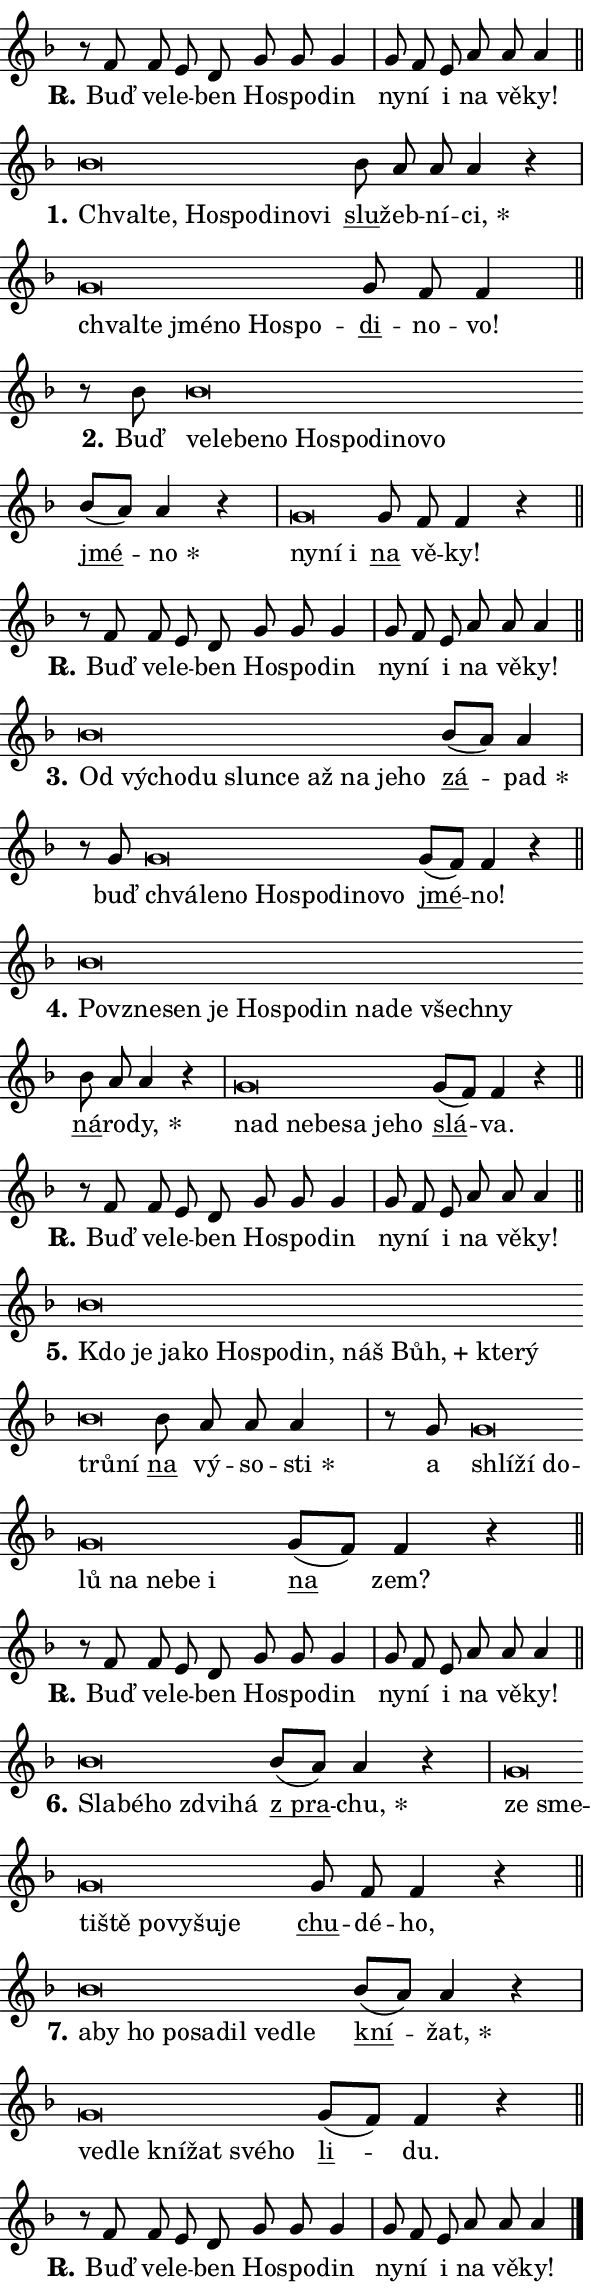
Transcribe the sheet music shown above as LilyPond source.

\version "2.24.0"
\header { tagline = "" }
\paper {
  indent = 0\cm
  top-margin = 0\cm
  right-margin = 0.13\cm % to fit lyric hyphens
  bottom-margin = 0\cm
  left-margin = 0\cm
  paper-width = 10\cm
  page-breaking = #ly:one-page-breaking
  system-system-spacing.basic-distance = #11
  score-system-spacing.basic-distance = #11
  ragged-last = ##f
}


%% Author: Thomas Morley
%% https://lists.gnu.org/archive/html/lilypond-user/2020-05/msg00002.html
#(define (line-position grob)
"Returns position of @var[grob} in current system:
   @code{'start}, if at first time-step
   @code{'end}, if at last time-step
   @code{'middle} otherwise
"
  (let* ((col (ly:item-get-column grob))
         (ln (ly:grob-object col 'left-neighbor))
         (rn (ly:grob-object col 'right-neighbor))
         (col-to-check-left (if (ly:grob? ln) ln col))
         (col-to-check-right (if (ly:grob? rn) rn col))
         (break-dir-left
           (and
             (ly:grob-property col-to-check-left 'non-musical #f)
             (ly:item-break-dir col-to-check-left)))
         (break-dir-right
           (and
             (ly:grob-property col-to-check-right 'non-musical #f)
             (ly:item-break-dir col-to-check-right))))
        (cond ((eqv? 1 break-dir-left) 'start)
              ((eqv? -1 break-dir-right) 'end)
              (else 'middle))))

#(define (tranparent-at-line-position vctor)
  (lambda (grob)
  "Relying on @code{line-position} select the relevant enry from @var{vctor}.
Used to determine transparency,"
    (case (line-position grob)
      ((end) (not (vector-ref vctor 0)))
      ((middle) (not (vector-ref vctor 1)))
      ((start) (not (vector-ref vctor 2))))))

noteHeadBreakVisibility =
#(define-music-function (break-visibility)(vector?)
"Makes @code{NoteHead}s transparent relying on @var{break-visibility}"
#{
  \override NoteHead.transparent =
    #(tranparent-at-line-position break-visibility)
#})

#(define delete-ledgers-for-transparent-note-heads
  (lambda (grob)
    "Reads whether a @code{NoteHead} is transparent.
If so this @code{NoteHead} is removed from @code{'note-heads} from
@var{grob}, which is supposed to be @code{LedgerLineSpanner}.
As a result ledgers are not printed for this @code{NoteHead}"
    (let* ((nhds-array (ly:grob-object grob 'note-heads))
           (nhds-list
             (if (ly:grob-array? nhds-array)
                 (ly:grob-array->list nhds-array)
                 '()))
           ;; Relies on the transparent-property being done before
           ;; Staff.LedgerLineSpanner.after-line-breaking is executed.
           ;; This is fragile ...
           (to-keep
             (remove
               (lambda (nhd)
                 (ly:grob-property nhd 'transparent #f))
               nhds-list)))
      ;; TODO find a better method to iterate over grob-arrays, similiar
      ;; to filter/remove etc for lists
      ;; For now rebuilt from scratch
      (set! (ly:grob-object grob 'note-heads)  '())
      (for-each
        (lambda (nhd)
          (ly:pointer-group-interface::add-grob grob 'note-heads nhd))
        to-keep))))

squashNotes = {
  \override NoteHead.X-extent = #'(-0.2 . 0.2)
  \override NoteHead.Y-extent = #'(-0.75 . 0)
  \override NoteHead.stencil =
    #(lambda (grob)
       (let ((pos (ly:grob-property grob 'staff-position)))
         (begin
           (if (< pos -7) (display "ERROR: Lower brevis then expected\n") (display ""))
           (if (<= pos -6) ly:text-interface::print ly:note-head::print))))
}
unSquashNotes = {
  \revert NoteHead.X-extent
  \revert NoteHead.Y-extent
  \revert NoteHead.stencil
}

hideNotes = \noteHeadBreakVisibility #begin-of-line-visible
unHideNotes = \noteHeadBreakVisibility #all-visible

% work-around for resetting accidentals
% https://lilypond.org/doc/v2.23/Documentation/notation/displaying-rhythms#unmetered-music
cadenzaMeasure = {
  \cadenzaOff
  \partial 1024 s1024
  \cadenzaOn
}

#(define-markup-command (accent layout props text) (markup?)
  "Underline accented syllable"
  (interpret-markup layout props
    #{\markup \override #'(offset . 4.3) \underline { #text }#}))

responsum = \markup \concat {
  "R" \hspace #-1.05 \path #0.1 #'((moveto 0 0.07) (lineto 0.9 0.8)) \hspace #0.05 "."
}

spaceSize = #0.6828661417322834 % exact space size for TeX Gyre Schola

\layout {
  \context {
    \Staff
    \remove "Time_signature_engraver"
    \override LedgerLineSpanner.after-line-breaking = #delete-ledgers-for-transparent-note-heads
  }
  \context {
    \Lyrics {
      \override LyricSpace.minimum-distance = \spaceSize
      \override LyricText.font-name = #"TeX Gyre Schola"
      \override LyricText.font-size = 1
      \override StanzaNumber.font-name = #"TeX Gyre Schola Bold"
      \override StanzaNumber.font-size = 1
    }
  }
  \context {
    \Score 
    \override NoteHead.text =
      #(lambda (grob) 
        (let ((pos (ly:grob-property grob 'staff-position)))
          #{\markup {
            \combine
              \halign #-0.55 \raise #(if (= pos -6) 0 0.5) \override #'(thickness . 2) \draw-line #'(3.2 . 0)
              \musicglyph "noteheads.sM1"
          }#}))
  }
}

% magnetic-lyrics.ily
%
%   written by
%     Jean Abou Samra <jean@abou-samra.fr>
%     Werner Lemberg <wl@gnu.org>
%
%   adapted by
%     Jiri Hon <jiri.hon@gmail.com>
%
% Version 2022-Apr-15

% https://www.mail-archive.com/lilypond-user@gnu.org/msg149350.html

#(define (Left_hyphen_pointer_engraver context)
   "Collect syllable-hyphen-syllable occurrences in lyrics and store
them in properties.  This engraver only looks to the left.  For
example, if the lyrics input is @code{foo -- bar}, it does the
following.

@itemize @bullet
@item
Set the @code{text} property of the @code{LyricHyphen} grob between
@q{foo} and @q{bar} to @code{foo}.

@item
Set the @code{left-hyphen} property of the @code{LyricText} grob with
text @q{foo} to the @code{LyricHyphen} grob between @q{foo} and
@q{bar}.
@end itemize

Use this auxiliary engraver in combination with the
@code{lyric-@/text::@/apply-@/magnetic-@/offset!} hook."
   (let ((hyphen #f)
         (text #f))
     (make-engraver
      (acknowledgers
       ((lyric-syllable-interface engraver grob source-engraver)
        (set! text grob)))
      (end-acknowledgers
       ((lyric-hyphen-interface engraver grob source-engraver)
        ;(when (not (grob::has-interface grob 'lyric-space-interface))
          (set! hyphen grob)));)
      ((stop-translation-timestep engraver)
       (when (and text hyphen)
         (ly:grob-set-object! text 'left-hyphen hyphen))
       (set! text #f)
       (set! hyphen #f)))))

#(define (lyric-text::apply-magnetic-offset! grob)
   "If the space between two syllables is less than the value in
property @code{LyricText@/.details@/.squash-threshold}, move the right
syllable to the left so that it gets concatenated with the left
syllable.

Use this function as a hook for
@code{LyricText@/.after-@/line-@/breaking} if the
@code{Left_@/hyphen_@/pointer_@/engraver} is active."
   (let ((hyphen (ly:grob-object grob 'left-hyphen #f)))
     (when hyphen
       (let ((left-text (ly:spanner-bound hyphen LEFT)))
         (when (grob::has-interface left-text 'lyric-syllable-interface)
           (let* ((common (ly:grob-common-refpoint grob left-text X))
                  (this-x-ext (ly:grob-extent grob common X))
                  (left-x-ext
                   (begin
                     ;; Trigger magnetism for left-text.
                     (ly:grob-property left-text 'after-line-breaking)
                     (ly:grob-extent left-text common X)))
                  ;; `delta` is the gap width between two syllables.
                  (delta (- (interval-start this-x-ext)
                            (interval-end left-x-ext)))
                  (details (ly:grob-property grob 'details))
                  (threshold (assoc-get 'squash-threshold details 0.2)))
             (when (< delta threshold)
               (let* (;; We have to manipulate the input text so that
                      ;; ligatures crossing syllable boundaries are not
                      ;; disabled.  For languages based on the Latin
                      ;; script this is essentially a beautification.
                      ;; However, for non-Western scripts it can be a
                      ;; necessity.
                      (lt (ly:grob-property left-text 'text))
                      (rt (ly:grob-property grob 'text))
                      (is-space (grob::has-interface hyphen 'lyric-space-interface))
                      (space (if is-space " " ""))
                      (extra-delta (if is-space spaceSize 0))
                      ;; Append new syllable.
                      (ltrt-space (if (and (string? lt) (string? rt))
                                (string-append lt space rt)
                                (make-concat-markup (list lt space rt))))
                      ;; Right-align `ltrt` to the right side.
                      (ltrt-space-markup (grob-interpret-markup
                               grob
                               (make-translate-markup
                                (cons (interval-length this-x-ext) 0)
                                (make-right-align-markup ltrt-space)))))
                 (begin
                   ;; Don't print `left-text`.
                   (ly:grob-set-property! left-text 'stencil #f)
                   ;; Set text and stencil (which holds all collected
                   ;; syllables so far) and shift it to the left.
                   (ly:grob-set-property! grob 'text ltrt-space)
                   (ly:grob-set-property! grob 'stencil ltrt-space-markup)
                   (ly:grob-translate-axis! grob (- (- delta extra-delta)) X))))))))))


#(define (lyric-hyphen::displace-bounds-first grob)
   ;; Make very sure this callback isn't triggered too early.
   (let ((left (ly:spanner-bound grob LEFT))
         (right (ly:spanner-bound grob RIGHT)))
     (ly:grob-property left 'after-line-breaking)
     (ly:grob-property right 'after-line-breaking)
     (ly:lyric-hyphen::print grob)))

squashThreshold = #0.4

\layout {
  \context {
    \Lyrics
    \consists #Left_hyphen_pointer_engraver
    \override LyricText.after-line-breaking =
      #lyric-text::apply-magnetic-offset!
    \override LyricHyphen.stencil = #lyric-hyphen::displace-bounds-first
    \override LyricText.details.squash-threshold = \squashThreshold
    \override LyricHyphen.minimum-distance = 0
    \override LyricHyphen.minimum-length = \squashThreshold
  }
}

squashText = \override LyricText.details.squash-threshold = 9999
unSquashText = \override LyricText.details.squash-threshold = \squashThreshold

leftText = \override LyricText.self-alignment-X = #LEFT
unLeftText = \revert LyricText.self-alignment-X

starOffset = #(lambda (grob) 
                (let ((x_offset (ly:self-alignment-interface::aligned-on-x-parent grob)))
                  (if (= x_offset 0) 0 (+ x_offset 1.2))))

star = #(define-music-function (syllable)(string?)
"Append star separator at the end of a syllable"
#{
  \once \override LyricText.X-offset = #starOffset
  \lyricmode { \markup {
    #syllable
    \override #'((font-name . "TeX Gyre Schola Bold")) \hspace #0.2 \lower #0.65 \larger "*"
  } }
#})

starAccent = #(define-music-function (syllable)(string?)
"Append star separator at the end of a syllable and make accent"
#{
  \once \override LyricText.X-offset = #starOffset
  \lyricmode { \markup {
    \accent #syllable
    \override #'((font-name . "TeX Gyre Schola Bold")) \hspace #0.2 \lower #0.65 \larger "*"
  } }
#})

breath = #(define-music-function (syllable)(string?)
"Append breathing indicator at the end of a syllable"
#{
  \lyricmode { \markup { #syllable "+" } }
#})

optionalBreath = #(define-music-function (syllable)(string?)
"Append optional breathing indicator at the end of a syllable"
#{
  \lyricmode { \markup { #syllable "(+)" } }
#})


\score {
    <<
        \new Voice = "melody" { \cadenzaOn \key f \major \relative { r8 f' f e d g g g4 \cadenzaMeasure \bar "|" g8 f e a a a4 \cadenzaMeasure \bar "||" \break } }
        \new Lyrics \lyricsto "melody" { \lyricmode { \set stanza = \responsum
Buď ve -- le -- ben Ho -- spo -- din ny -- ní i na vě -- ky! } }
    >>
    \layout {}
}

\score {
    <<
        \new Voice = "melody" { \cadenzaOn \key f \major \relative { \squashNotes bes'\breve*1/16 \hideNotes \breve*1/16 \bar "" \breve*1/16 \bar "" \breve*1/16 \bar "" \breve*1/16 \bar "" \breve*1/16 \breve*1/16 \bar "" \unHideNotes \unSquashNotes \bar "" bes8 a a a4 r \cadenzaMeasure \bar "|" \squashNotes g\breve*1/16 \hideNotes \breve*1/16 \bar "" \breve*1/16 \bar "" \breve*1/16 \bar "" \breve*1/16 \breve*1/16 \bar "" \unHideNotes \unSquashNotes \bar "" g8 f f4 \cadenzaMeasure \bar "||" \break } }
        \new Lyrics \lyricsto "melody" { \lyricmode { \set stanza = "1."
\leftText Chval -- \squashText te, Ho -- spo -- di -- no -- vi \unLeftText \unSquashText \markup \accent slu -- žeb -- ní -- \star ci, \leftText chval -- \squashText te jmé -- no Ho -- spo -- \unLeftText \unSquashText \markup \accent di -- no -- vo! } }
    >>
    \layout {}
}

\score {
    <<
        \new Voice = "melody" { \cadenzaOn \key f \major \relative { r8 bes'8 \squashNotes bes\breve*1/16 \hideNotes \breve*1/16 \bar "" \breve*1/16 \bar "" \breve*1/16 \bar "" \breve*1/16 \bar "" \breve*1/16 \bar "" \breve*1/16 \bar "" \breve*1/16 \breve*1/16 \bar "" \unHideNotes \unSquashNotes \bar "" bes8[( a)] a4 r \cadenzaMeasure \bar "|" \squashNotes g\breve*1/16 \hideNotes \breve*1/16 \breve*1/16 \bar "" \unHideNotes \unSquashNotes \bar "" g8 f f4 r \cadenzaMeasure \bar "||" \break } }
        \new Lyrics \lyricsto "melody" { \lyricmode { \set stanza = "2."
Buď \leftText ve -- \squashText le -- be -- no Ho -- spo -- di -- no -- vo \unLeftText \unSquashText \markup \accent jmé -- \star no \leftText ny -- \squashText ní i \unLeftText \unSquashText \markup \accent na vě -- ky! } }
    >>
    \layout {}
}

\score {
    <<
        \new Voice = "melody" { \cadenzaOn \key f \major \relative { r8 f' f e d g g g4 \cadenzaMeasure \bar "|" g8 f e a a a4 \cadenzaMeasure \bar "||" \break } }
        \new Lyrics \lyricsto "melody" { \lyricmode { \set stanza = \responsum
Buď ve -- le -- ben Ho -- spo -- din ny -- ní i na vě -- ky! } }
    >>
    \layout {}
}

\score {
    <<
        \new Voice = "melody" { \cadenzaOn \key f \major \relative { \squashNotes bes'\breve*1/16 \hideNotes \breve*1/16 \bar "" \breve*1/16 \bar "" \breve*1/16 \bar "" \breve*1/16 \bar "" \breve*1/16 \bar "" \breve*1/16 \bar "" \breve*1/16 \bar "" \breve*1/16 \breve*1/16 \bar "" \unHideNotes \unSquashNotes \bar "" bes8[( a)] a4 \cadenzaMeasure \bar "|" r8 g8 \squashNotes g\breve*1/16 \hideNotes \breve*1/16 \bar "" \breve*1/16 \bar "" \breve*1/16 \bar "" \breve*1/16 \bar "" \breve*1/16 \bar "" \breve*1/16 \breve*1/16 \bar "" \unHideNotes \unSquashNotes \bar "" g8[( f)] f4 r \cadenzaMeasure \bar "||" \break } }
        \new Lyrics \lyricsto "melody" { \lyricmode { \set stanza = "3."
\leftText Od \squashText vý -- cho -- du slun -- ce až na je -- ho \unLeftText \unSquashText \markup \accent zá -- \star pad buď \leftText chvá -- \squashText le -- no Ho -- spo -- di -- no -- vo \unLeftText \unSquashText \markup \accent jmé -- no! } }
    >>
    \layout {}
}

\score {
    <<
        \new Voice = "melody" { \cadenzaOn \key f \major \relative { \squashNotes bes'\breve*1/16 \hideNotes \breve*1/16 \bar "" \breve*1/16 \bar "" \breve*1/16 \bar "" \breve*1/16 \bar "" \breve*1/16 \bar "" \breve*1/16 \bar "" \breve*1/16 \bar "" \breve*1/16 \bar "" \breve*1/16 \breve*1/16 \bar "" \unHideNotes \unSquashNotes \bar "" bes8 a a4 r \cadenzaMeasure \bar "|" \squashNotes g\breve*1/16 \hideNotes \breve*1/16 \bar "" \breve*1/16 \bar "" \breve*1/16 \bar "" \breve*1/16 \breve*1/16 \bar "" \unHideNotes \unSquashNotes \bar "" g8[( f)] f4 r \cadenzaMeasure \bar "||" \break } }
        \new Lyrics \lyricsto "melody" { \lyricmode { \set stanza = "4."
\leftText Po -- \squashText vzne -- sen je Ho -- spo -- din na -- de všech -- ny \unLeftText \unSquashText \markup \accent ná -- ro -- \star dy, \leftText nad \squashText ne -- be -- sa je -- ho \unLeftText \unSquashText \markup \accent slá -- va. } }
    >>
    \layout {}
}

\score {
    <<
        \new Voice = "melody" { \cadenzaOn \key f \major \relative { r8 f' f e d g g g4 \cadenzaMeasure \bar "|" g8 f e a a a4 \cadenzaMeasure \bar "||" \break } }
        \new Lyrics \lyricsto "melody" { \lyricmode { \set stanza = \responsum
Buď ve -- le -- ben Ho -- spo -- din ny -- ní i na vě -- ky! } }
    >>
    \layout {}
}

\score {
    <<
        \new Voice = "melody" { \cadenzaOn \key f \major \relative { \squashNotes bes'\breve*1/16 \hideNotes \breve*1/16 \bar "" \breve*1/16 \bar "" \breve*1/16 \bar "" \breve*1/16 \bar "" \breve*1/16 \bar "" \breve*1/16 \bar "" \breve*1/16 \bar "" \breve*1/16 \bar "" \breve*1/16 \bar "" \breve*1/16 \bar "" \breve*1/16 \breve*1/16 \bar "" \unHideNotes \unSquashNotes \bar "" bes8 a a a4 \cadenzaMeasure \bar "|" r8 g8 \squashNotes g\breve*1/16 \hideNotes \breve*1/16 \bar "" \breve*1/16 \bar "" \breve*1/16 \bar "" \breve*1/16 \bar "" \breve*1/16 \bar "" \breve*1/16 \breve*1/16 \bar "" \unHideNotes \unSquashNotes \bar "" g8[( f)] f4 r \cadenzaMeasure \bar "||" \break } }
        \new Lyrics \lyricsto "melody" { \lyricmode { \set stanza = "5."
\leftText Kdo \squashText je ja -- ko Ho -- spo -- din, náš \breath "Bůh," kte -- rý trů -- ní \unLeftText \unSquashText \markup \accent na vý -- so -- \star sti a \leftText shlí -- \squashText ží do -- lů na ne -- be i \unLeftText \unSquashText \markup \accent na zem? } }
    >>
    \layout {}
}

\score {
    <<
        \new Voice = "melody" { \cadenzaOn \key f \major \relative { r8 f' f e d g g g4 \cadenzaMeasure \bar "|" g8 f e a a a4 \cadenzaMeasure \bar "||" \break } }
        \new Lyrics \lyricsto "melody" { \lyricmode { \set stanza = \responsum
Buď ve -- le -- ben Ho -- spo -- din ny -- ní i na vě -- ky! } }
    >>
    \layout {}
}

\score {
    <<
        \new Voice = "melody" { \cadenzaOn \key f \major \relative { \squashNotes bes'\breve*1/16 \hideNotes \breve*1/16 \bar "" \breve*1/16 \bar "" \breve*1/16 \breve*1/16 \bar "" \unHideNotes \unSquashNotes \bar "" bes8[( a)] a4 r \cadenzaMeasure \bar "|" \squashNotes g\breve*1/16 \hideNotes \breve*1/16 \bar "" \breve*1/16 \bar "" \breve*1/16 \bar "" \breve*1/16 \bar "" \breve*1/16 \bar "" \breve*1/16 \breve*1/16 \bar "" \unHideNotes \unSquashNotes \bar "" g8 f f4 r \cadenzaMeasure \bar "||" \break } }
        \new Lyrics \lyricsto "melody" { \lyricmode { \set stanza = "6."
\leftText Sla -- \squashText bé -- ho zdvi -- há \unLeftText \unSquashText \markup \accent "z pra" -- \star chu, \leftText ze \squashText sme -- ti -- ště po -- vy -- šu -- je \unLeftText \unSquashText \markup \accent chu -- dé -- ho, } }
    >>
    \layout {}
}

\score {
    <<
        \new Voice = "melody" { \cadenzaOn \key f \major \relative { \squashNotes bes'\breve*1/16 \hideNotes \breve*1/16 \bar "" \breve*1/16 \bar "" \breve*1/16 \bar "" \breve*1/16 \bar "" \breve*1/16 \bar "" \breve*1/16 \breve*1/16 \bar "" \unHideNotes \unSquashNotes \bar "" bes8[( a)] a4 r \cadenzaMeasure \bar "|" \squashNotes g\breve*1/16 \hideNotes \breve*1/16 \bar "" \breve*1/16 \bar "" \breve*1/16 \bar "" \breve*1/16 \breve*1/16 \bar "" \unHideNotes \unSquashNotes \bar "" g8[( f)] f4 r \cadenzaMeasure \bar "||" \break } }
        \new Lyrics \lyricsto "melody" { \lyricmode { \set stanza = "7."
\leftText a -- \squashText by ho po -- sa -- dil ve -- dle \unLeftText \unSquashText \markup \accent kní -- \star žat, \leftText ve -- \squashText dle kní -- žat své -- ho \unLeftText \unSquashText \markup \accent li -- du. } }
    >>
    \layout {}
}

\score {
    <<
        \new Voice = "melody" { \cadenzaOn \key f \major \relative { r8 f' f e d g g g4 \cadenzaMeasure \bar "|" g8 f e a a a4 \cadenzaMeasure \bar "||" \break } \bar "|." }
        \new Lyrics \lyricsto "melody" { \lyricmode { \set stanza = \responsum
Buď ve -- le -- ben Ho -- spo -- din ny -- ní i na vě -- ky! } }
    >>
    \layout {}
}
